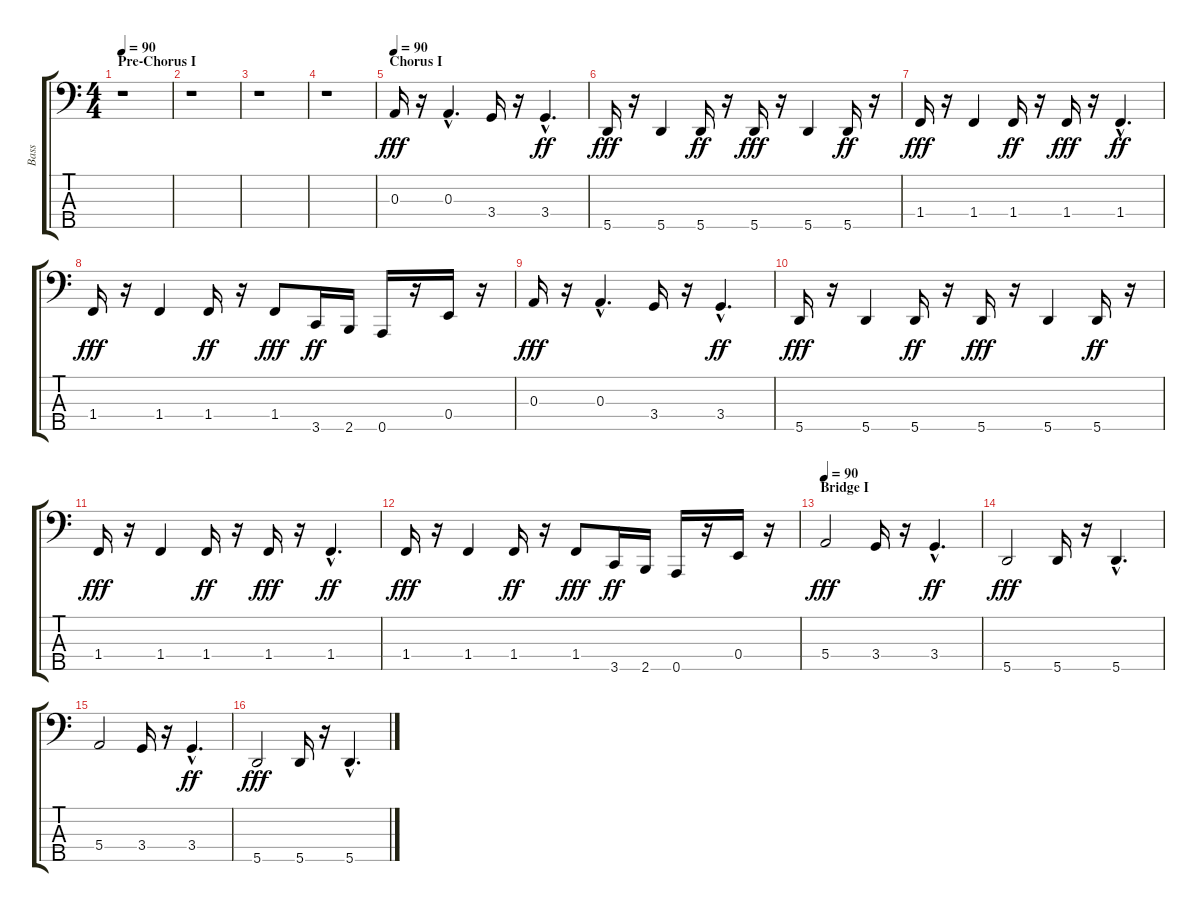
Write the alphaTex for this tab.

\track ("Bass" "Bass") {instrument fretlessbass}
\staff {score tabs}
\tuning (G2 D2 A1 E1 A0) {hide}
\ts (4 4)
\section ("" "Pre-Chorus I")
\tempo 90
\clef f4
\ks c
r.1{dy fff} |
r.1 |
r.1 |
r.1 |
\section ("" "Chorus I")
\tempo 90
0.3.16{volume 11} r.16 0.3{hac}.4{d} 3.4.16 r.16 3.4{hac}.4{d dy ff} |
5.5.16{dy fff} r.16 5.5.4 5.5.16{dy ff} r.16 5.5.16{dy fff} r.16 5.5.4 5.5.16{dy ff} r.16 |
1.4.16{dy fff} r.16 1.4.4 1.4.16{dy ff} r.16 1.4.16{dy fff} r.16 1.4{hac}.4{d dy ff} |
1.4.16{dy fff} r.16 1.4.4 1.4.16{dy ff} r.16 1.4.8{dy fff} 3.5.16{dy ff} 2.5.16 0.5.16 r.16 0.4.16 r.16 |
0.3.16{dy fff volume 11} r.16 0.3{hac}.4{d} 3.4.16 r.16 3.4{hac}.4{d dy ff} |
5.5.16{dy fff} r.16 5.5.4 5.5.16{dy ff} r.16 5.5.16{dy fff} r.16 5.5.4 5.5.16{dy ff} r.16 |
1.4.16{dy fff} r.16 1.4.4 1.4.16{dy ff} r.16 1.4.16{dy fff} r.16 1.4{hac}.4{d dy ff} |
1.4.16{dy fff} r.16 1.4.4 1.4.16{dy ff} r.16 1.4.8{dy fff} 3.5.16{dy ff} 2.5.16 0.5.16 r.16 0.4.16 r.16 |
\section ("" "Bridge I")
\tempo 90
5.4.2{dy fff} 3.4.16 r.16 3.4{hac}.4{d dy ff} |
5.5.2{dy fff} 5.5.16 r.16 5.5{hac}.4{d} |
5.4.2 3.4.16 r.16 3.4{hac}.4{d dy ff} |
5.5.2{dy fff} 5.5.16 r.16 5.5{hac}.4{d}
